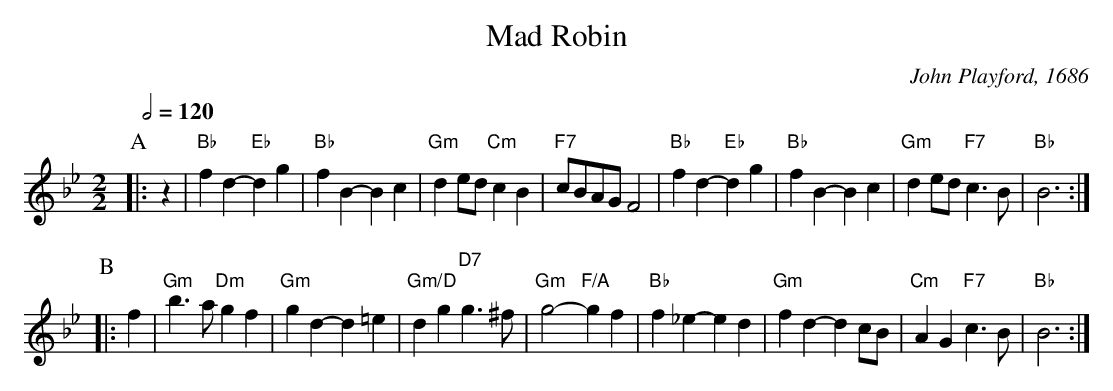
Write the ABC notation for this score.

X:1
T:Mad Robin
C:John Playford, 1686
Q:1/2=120
M:2/2
L:1/4
K:Bb
P:A
|: z | "Bb"fd- "Eb"dg | "Bb"fB- Bc | "Gm"de/d/ "Cm"cB | "F7"c/B/A/G/ F2 |\
"Bb"fd-"Eb"dg | "Bb"fB- Bc | "Gm"d e/d/ "F7"c3/B/ | "Bb"B3 :|
P:B
|: f | "Gm"b3/a/ "Dm"gf | "Gm"gd-d=e | "Gm/D"dg "D7"g3/^f/ | "Gm"g2- "F/A"gf |\
"Bb"f_e- ed | "Gm"fd- dc/B/ | "Cm"AG "F7"c3/B/ | "Bb"B3 :|
